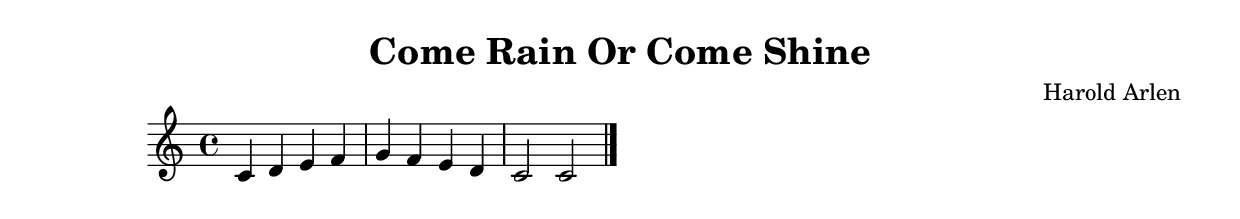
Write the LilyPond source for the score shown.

\version "2.24.4"

\header {
  title = "Come Rain Or Come Shine"
  composer = "Harold Arlen"
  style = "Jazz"
}

\score {
  \new Staff {
    \clef treble
    \time 4/4
    \key c \major
    
    % Simple chord progression placeholder
    c'4 d' e' f' |
    g' f' e' d' |
    c'2 c'2 |
    \bar "|."
  }
  \layout {}
  \midi {
    \tempo 4 = 120
  }
}